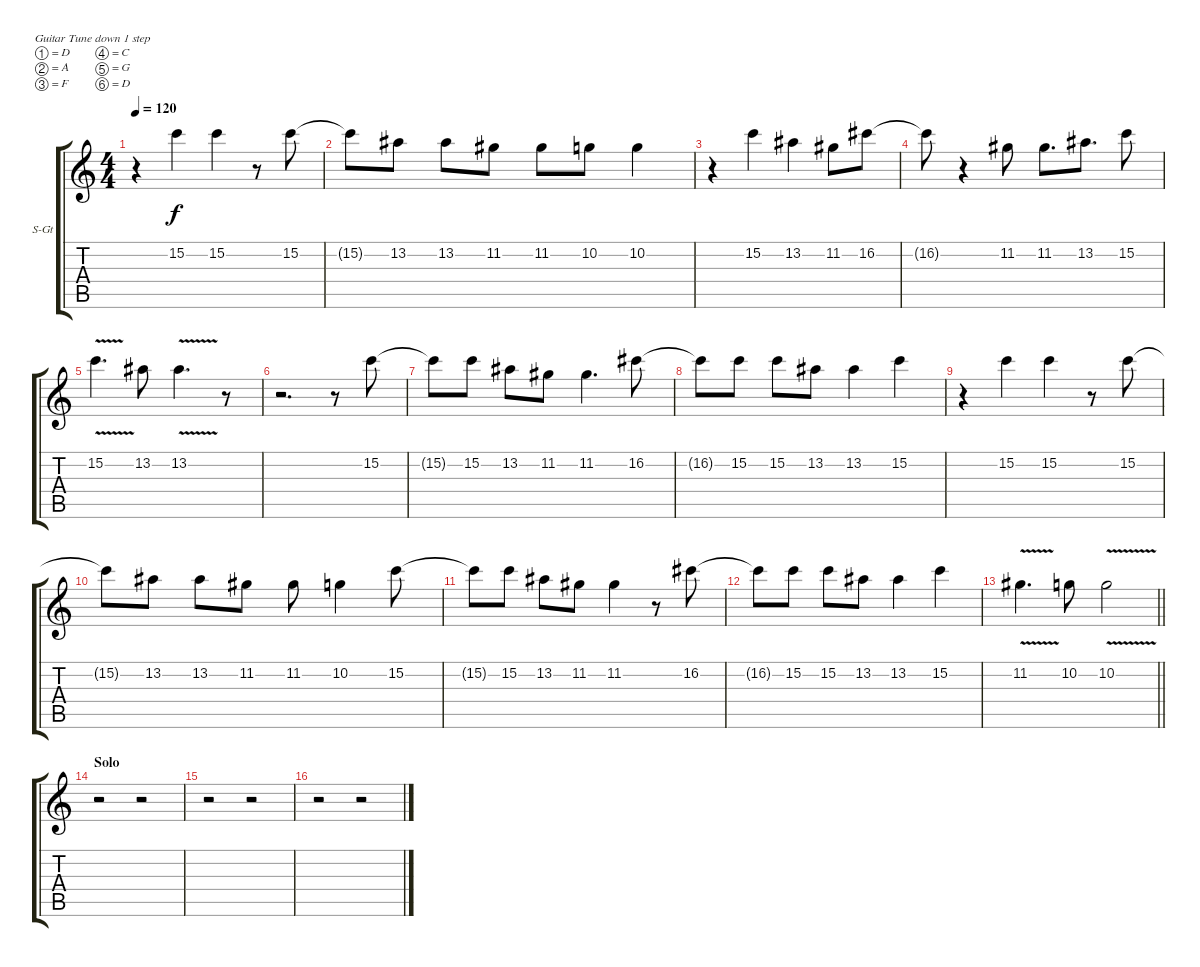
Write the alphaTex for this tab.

\bracketExtendMode groupsimilarinstruments
\firstSystemTrackNameOrientation horizontal
\otherSystemsTrackNameOrientation horizontal
\track ("T. Sammet - Vocals" "S-Gt") {instrument violin}
\staff {score tabs}
\tuning (D4 A3 F3 C3 G2 D2)
\displaytranspose 12
\ts (4 4)
\tempo 120
\clef g2
\ks c
r.4{dy f} 15.2.4 15.2.4 r.8 15.2.8 |
15.2{t}.8 13.2.8 13.2.8 11.2.8 11.2.8 10.2.8 10.2.4 |
r.4 15.2.4 13.2.4 11.2.8 16.2.8 |
16.2{t}.8 r.4 11.2.8 11.2.8{d} 13.2.8{d} 15.2.8 |
15.2{v}.4{d} 13.2.8 13.2{v}.4{d} r.8 |
r.2{d} r.8 15.2.8 |
15.2{t}.8 15.2.8 13.2.8 11.2.8 11.2.4{d} 16.2.8 |
16.2{t}.8 15.2.8 15.2.8 13.2.8 13.2.4 15.2.4 |
r.4 15.2.4 15.2.4 r.8 15.2.8 |
15.2{t}.8 13.2.8 13.2.8 11.2.8 11.2.8 10.2.4 15.2.8 |
15.2{t}.8 15.2.8 13.2.8 11.2.8 11.2.4 r.8 16.2.8 |
16.2{t}.8 15.2.8 15.2.8 13.2.8 13.2.4 15.2.4 |
\barLineRight lightlight
11.2{v}.4{d} 10.2.8 10.2{v}.2 |
\section ("" "Solo")
r.2 r.2 |
r.2 r.2 |
r.2 r.2
